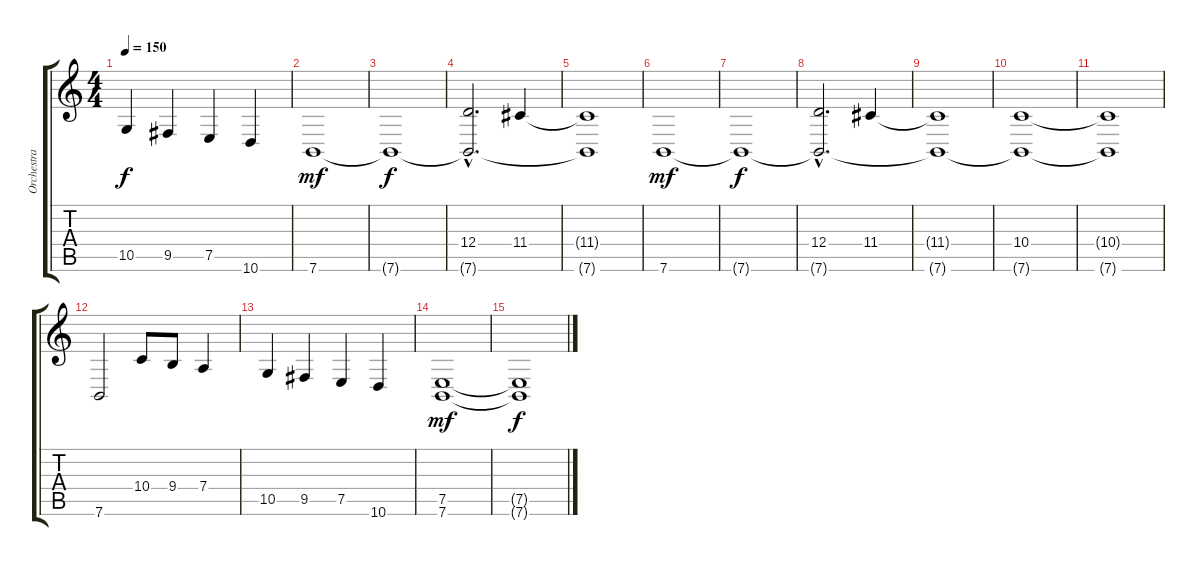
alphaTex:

\track ("Orchestra (low)" "Orchestra ") {instrument stringensemble2}
\staff {score tabs}
\tuning (E4 B3 G3 D3 A2 E2) {hide}
\ts (4 4)
\tempo 150
\clef g2
\ks c
10.5.4{dy f} 9.5.4 7.5.4 10.6.4 |
7.6.1{dy mf} |
7.6{t}.1{dy f} |
(12.4{hac} 7.6{hac t}).2{d} 11.4.4 |
(11.4{t} 7.6{t}).1 |
7.6.1{dy mf} |
7.6{t}.1{dy f} |
(12.4{hac} 7.6{hac t}).2{d} 11.4.4 |
(11.4{t} 7.6{t}).1 |
(10.4 7.6{t}).1 |
(10.4{t} 7.6{t}).1 |
7.6.2 10.4.8 9.4.8 7.4.4 |
10.5.4 9.5.4 7.5.4 10.6.4 |
(7.5 7.6).1{dy mf volume 7} |
(7.5{t} 7.6{t}).1{dy f}
